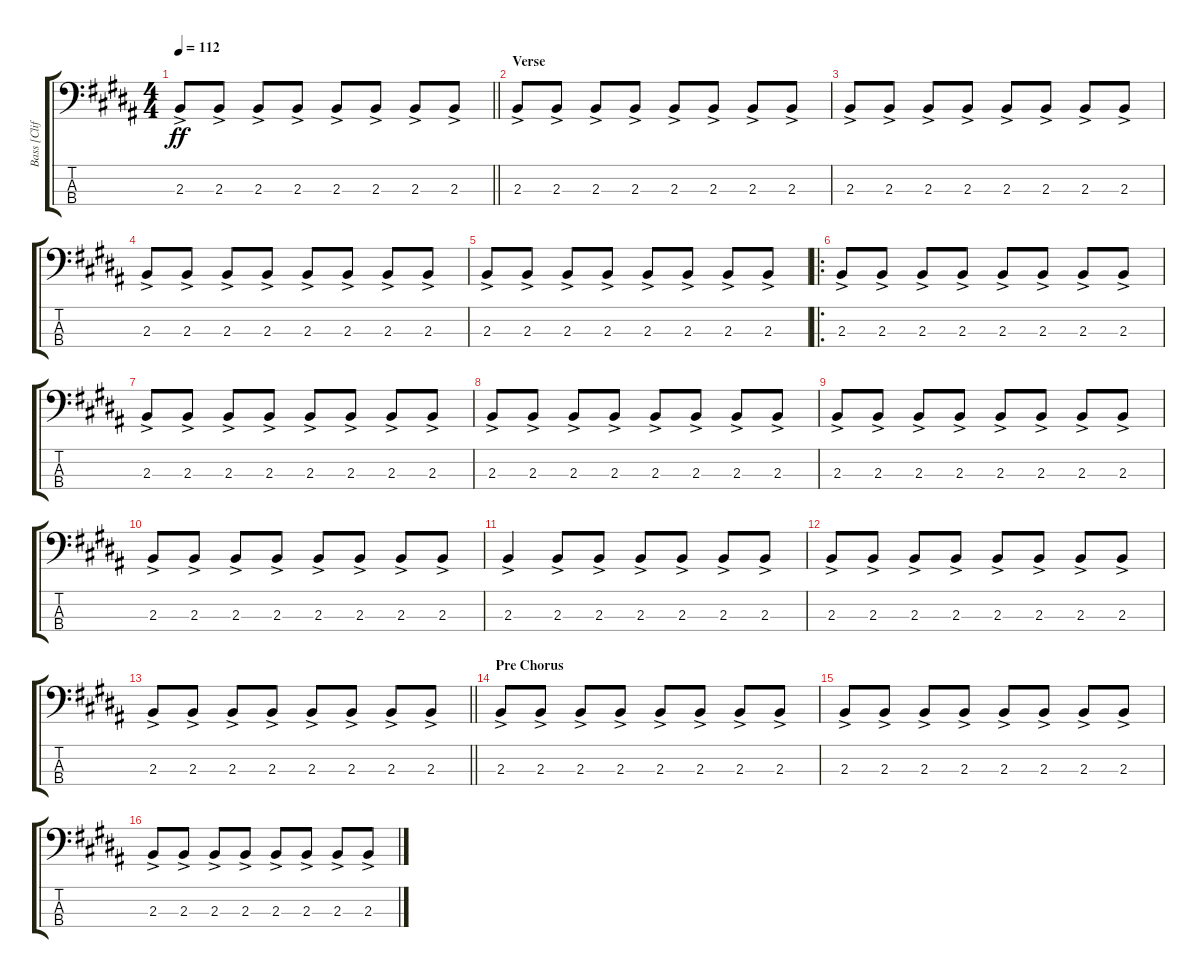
\track ("Bass [Cliff]" "Bass [Clif") {instrument electricbassfinger}
\staff {score tabs}
\tuning (G2 D2 A1 E1) {hide}
\ts (4 4)
\tempo 112
\clef f4
\barLineRight lightlight
\ks b
2.3{ac}.8{dy ff} 2.3{ac}.8 2.3{ac}.8 2.3{ac}.8 2.3{ac}.8 2.3{ac}.8 2.3{ac}.8 2.3{ac}.8 |
\section ("" "Verse")
2.3{ac}.8 2.3{ac}.8 2.3{ac}.8 2.3{ac}.8 2.3{ac}.8 2.3{ac}.8 2.3{ac}.8 2.3{ac}.8 |
2.3{ac}.8 2.3{ac}.8 2.3{ac}.8 2.3{ac}.8 2.3{ac}.8 2.3{ac}.8 2.3{ac}.8 2.3{ac}.8 |
2.3{ac}.8 2.3{ac}.8 2.3{ac}.8 2.3{ac}.8 2.3{ac}.8 2.3{ac}.8 2.3{ac}.8 2.3{ac}.8 |
2.3{ac}.8 2.3{ac}.8 2.3{ac}.8 2.3{ac}.8 2.3{ac}.8 2.3{ac}.8 2.3{ac}.8 2.3{ac}.8 |
\ro
2.3{ac}.8 2.3{ac}.8 2.3{ac}.8 2.3{ac}.8 2.3{ac}.8 2.3{ac}.8 2.3{ac}.8 2.3{ac}.8 |
2.3{ac}.8 2.3{ac}.8 2.3{ac}.8 2.3{ac}.8 2.3{ac}.8 2.3{ac}.8 2.3{ac}.8 2.3{ac}.8 |
2.3{ac}.8 2.3{ac}.8 2.3{ac}.8 2.3{ac}.8 2.3{ac}.8 2.3{ac}.8 2.3{ac}.8 2.3{ac}.8 |
2.3{ac}.8 2.3{ac}.8 2.3{ac}.8 2.3{ac}.8 2.3{ac}.8 2.3{ac}.8 2.3{ac}.8 2.3{ac}.8 |
2.3{ac}.8 2.3{ac}.8 2.3{ac}.8 2.3{ac}.8 2.3{ac}.8 2.3{ac}.8 2.3{ac}.8 2.3{ac}.8 |
2.3{ac}.4 2.3{ac}.8 2.3{ac}.8 2.3{ac}.8 2.3{ac}.8 2.3{ac}.8 2.3{ac}.8 |
2.3{ac}.8 2.3{ac}.8 2.3{ac}.8 2.3{ac}.8 2.3{ac}.8 2.3{ac}.8 2.3{ac}.8 2.3{ac}.8 |
\barLineRight lightlight
2.3{ac}.8 2.3{ac}.8 2.3{ac}.8 2.3{ac}.8 2.3{ac}.8 2.3{ac}.8 2.3{ac}.8 2.3{ac}.8 |
\section ("" "Pre Chorus")
2.3{ac}.8 2.3{ac}.8 2.3{ac}.8 2.3{ac}.8 2.3{ac}.8 2.3{ac}.8 2.3{ac}.8 2.3{ac}.8 |
2.3{ac}.8 2.3{ac}.8 2.3{ac}.8 2.3{ac}.8 2.3{ac}.8 2.3{ac}.8 2.3{ac}.8 2.3{ac}.8 |
2.3{ac}.8 2.3{ac}.8 2.3{ac}.8 2.3{ac}.8 2.3{ac}.8 2.3{ac}.8 2.3{ac}.8 2.3{ac}.8
